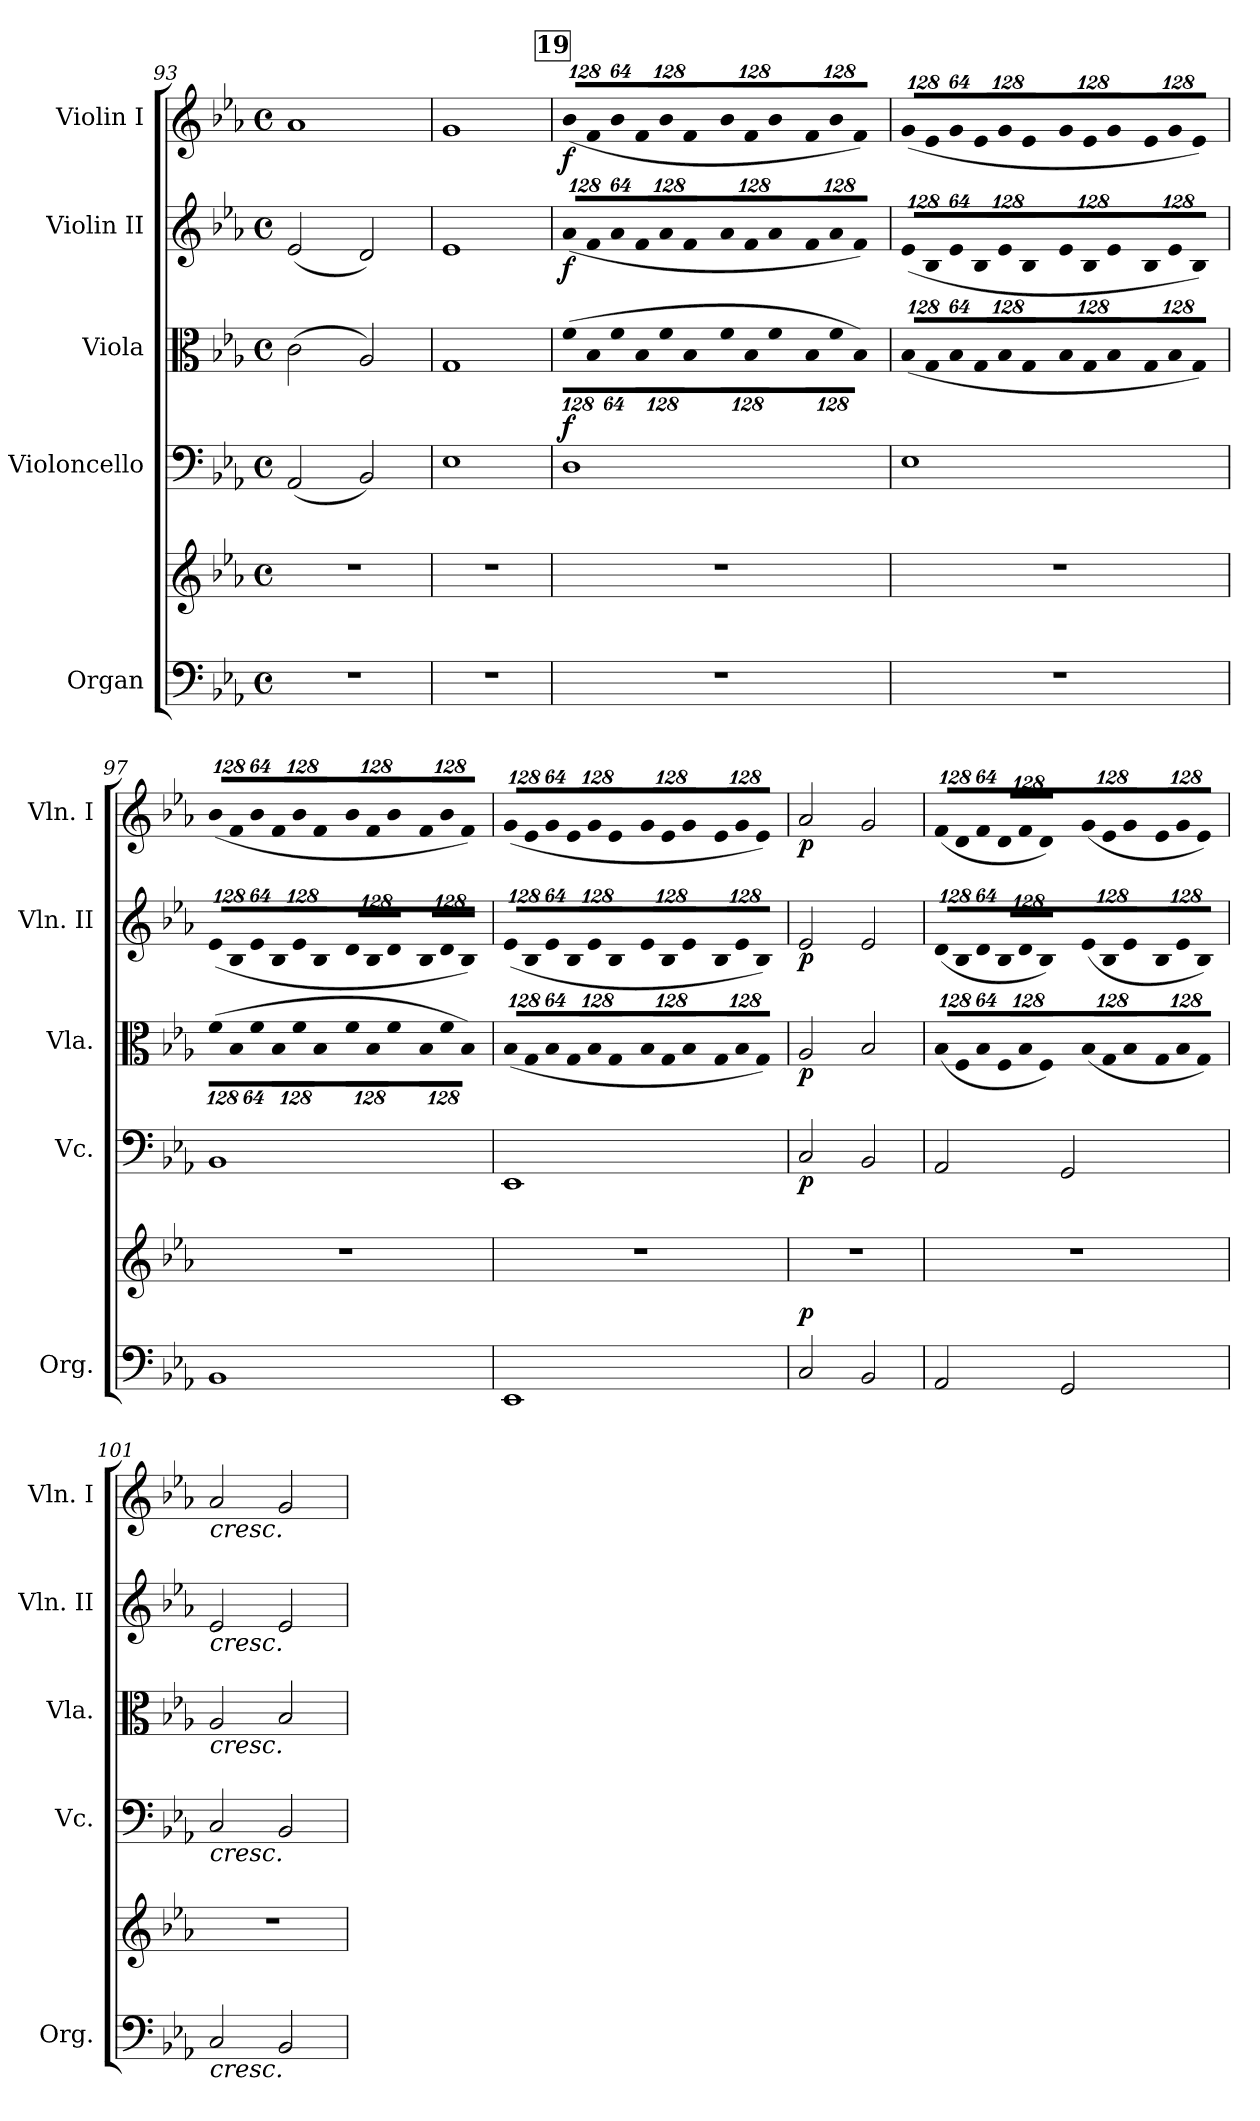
**kern	**kern	**dynam	**kern	**dynam	**kern	**dynam	**kern	**dynam	**kern	**dynam
*part5	*part5	*part5	*part4	*part4	*part3	*part3	*part2	*part2	*part1	*part1
*staff6	*staff5	*staff5/6	*staff4	*staff4	*staff3	*staff3	*staff2	*staff2	*staff1	*staff1
*I"Organ	*	*	*I"Violoncello	*	*I"Viola	*	*I"Violin II	*	*I"Violin I	*
*I'Org.	*	*	*I'Vc.	*	*I'Vla.	*	*I'Vln. II	*	*I'Vln. I	*
!!LO:LB:g=z
*clefF4	*clefG2	*	*clefF4	*	*clefC3	*	*clefG2	*	*clefG2	*
*k[b-e-a-]	*k[b-e-a-]	*	*k[b-e-a-]	*	*k[b-e-a-]	*	*k[b-e-a-]	*	*k[b-e-a-]	*
*E-:	*E-:	*	*E-:	*	*E-:	*	*E-:	*	*E-:	*
*M4/4	*M4/4	*	*M4/4	*	*M4/4	*	*M4/4	*	*M4/4	*
*met(c)	*met(c)	*	*met(c)	*	*met(c)	*	*met(c)	*	*met(c)	*
=93	=93	=93	=93	=93	=93	=93	=93	=93	=93	=93
1r	1r	.	(2AA-i/	.	(2ci\	.	(2e-i/	.	1a-i	.
.	.	.	2BB-i/)	.	2A-i/)	.	2di/)	.	.	.
=94	=94	=94	=94	=94	=94	=94	=94	=94	=94	=94
1r	1r	.	1E-i	.	1Gi	.	1e-i	.	1gi	.
!!LO:REH:place=s1:B:color=#000000:enc=box:fs=19.9975:t=19
=95	=95	=95	=95	=95	=95	=95	=95	=95	=95	=95
*	*	*	*	*	*Xbrackettup	*	*	*	*	*
!	!	!	!	!	!LO:N:vis=8	!	!	!	!	!
*	*	*	*	*	*	*	*Xbrackettup	*	*	*
!	!	!	!	!	!	!	!LO:N:vis=8	!	!	!
*	*	*	*	*	*	*	*	*	*Xbrackettup	*
!	!	!	!	!	!	!	!	!	!LO:N:vis=8	!
1r	1r	.	1Di	.	(1024%85fi\L	f	(1024%85a-i/L	f	(1024%85b-i/L	f
!	!	!	!	!	!LO:N:vis=8	!	!LO:N:vis=8	!	!LO:N:vis=8	!
.	.	.	.	.	1024%85B-i\	.	1024%85fi/	.	1024%85fi/	.
!	!	!	!	!	!LO:N:vis=8	!	!LO:N:vis=8	!	!LO:N:vis=8	!
.	.	.	.	.	512%43fi\J	.	512%43a-i/J	.	512%43b-i/J	.
!	!	!	!	!	!LO:N:vis=8	!	!LO:N:vis=8	!	!LO:N:vis=8	!
.	.	.	.	.	1024%85B-i\L	.	1024%85fi/L	.	1024%85fi/L	.
!	!	!	!	!	!LO:N:vis=8	!	!LO:N:vis=8	!	!LO:N:vis=8	!
.	.	.	.	.	1024%85fi\	.	1024%85a-i/	.	1024%85b-i/	.
!	!	!	!	!	!LO:N:vis=8	!	!LO:N:vis=8	!	!LO:N:vis=8	!
.	.	.	.	.	512%43B-i\J	.	512%43fi/J	.	512%43fi/J	.
!	!	!	!	!	!LO:N:vis=8	!	!LO:N:vis=8	!	!LO:N:vis=8	!
.	.	.	.	.	1024%85fi\L	.	1024%85a-i/L	.	1024%85b-i/L	.
!	!	!	!	!	!LO:N:vis=8	!	!LO:N:vis=8	!	!LO:N:vis=8	!
.	.	.	.	.	1024%85B-i\	.	1024%85fi/	.	1024%85fi/	.
!	!	!	!	!	!LO:N:vis=8	!	!LO:N:vis=8	!	!LO:N:vis=8	!
.	.	.	.	.	512%43fi\J	.	512%43a-i/J	.	512%43b-i/J	.
!	!	!	!	!	!LO:N:vis=8	!	!LO:N:vis=8	!	!LO:N:vis=8	!
.	.	.	.	.	1024%85B-i\L	.	1024%85fi/L	.	1024%85fi/L	.
!	!	!	!	!	!LO:N:vis=8	!	!LO:N:vis=8	!	!LO:N:vis=8	!
.	.	.	.	.	1024%85fi\	.	1024%85a-i/	.	1024%85b-i/	.
!	!	!	!	!	!LO:N:vis=8	!	!LO:N:vis=8	!	!LO:N:vis=8	!
.	.	.	.	.	512%43B-i\J)	.	512%43fi/J)	.	512%43fi/J)	.
=96	=96	=96	=96	=96	=96	=96	=96	=96	=96	=96
!	!	!	!	!	!LO:N:vis=8	!	!LO:N:vis=8	!	!LO:N:vis=8	!
1r	1r	.	1E-i	.	(1024%85B-i/L	.	(1024%85e-i/L	.	(1024%85gi/L	.
!	!	!	!	!	!LO:N:vis=8	!	!LO:N:vis=8	!	!LO:N:vis=8	!
.	.	.	.	.	1024%85Gi/	.	1024%85B-i/	.	1024%85e-i/	.
!	!	!	!	!	!LO:N:vis=8	!	!LO:N:vis=8	!	!LO:N:vis=8	!
.	.	.	.	.	512%43B-i/J	.	512%43e-i/J	.	512%43gi/J	.
!	!	!	!	!	!LO:N:vis=8	!	!LO:N:vis=8	!	!LO:N:vis=8	!
.	.	.	.	.	1024%85Gi/L	.	1024%85B-i/L	.	1024%85e-i/L	.
!	!	!	!	!	!LO:N:vis=8	!	!LO:N:vis=8	!	!LO:N:vis=8	!
.	.	.	.	.	1024%85B-i/	.	1024%85e-i/	.	1024%85gi/	.
!	!	!	!	!	!LO:N:vis=8	!	!LO:N:vis=8	!	!LO:N:vis=8	!
.	.	.	.	.	512%43Gi/J	.	512%43B-i/J	.	512%43e-i/J	.
!	!	!	!	!	!LO:N:vis=8	!	!LO:N:vis=8	!	!LO:N:vis=8	!
.	.	.	.	.	1024%85B-i/L	.	1024%85e-i/L	.	1024%85gi/L	.
!	!	!	!	!	!LO:N:vis=8	!	!LO:N:vis=8	!	!LO:N:vis=8	!
.	.	.	.	.	1024%85Gi/	.	1024%85B-i/	.	1024%85e-i/	.
!	!	!	!	!	!LO:N:vis=8	!	!LO:N:vis=8	!	!LO:N:vis=8	!
.	.	.	.	.	512%43B-i/J	.	512%43e-i/J	.	512%43gi/J	.
!	!	!	!	!	!LO:N:vis=8	!	!LO:N:vis=8	!	!LO:N:vis=8	!
.	.	.	.	.	1024%85Gi/L	.	1024%85B-i/L	.	1024%85e-i/L	.
!	!	!	!	!	!LO:N:vis=8	!	!LO:N:vis=8	!	!LO:N:vis=8	!
.	.	.	.	.	1024%85B-i/	.	1024%85e-i/	.	1024%85gi/	.
!	!	!	!	!	!LO:N:vis=8	!	!LO:N:vis=8	!	!LO:N:vis=8	!
.	.	.	.	.	512%43Gi/J)	.	512%43B-i/J)	.	512%43e-i/J)	.
!!LO:PB:g=z
=97	=97	=97	=97	=97	=97	=97	=97	=97	=97	=97
!	!	!	!	!	!LO:N:vis=8	!	!LO:N:vis=8	!	!LO:N:vis=8	!
1BB-i	1r	.	1BB-i	.	(1024%85fi\L	.	(1024%85e-i/L	.	(1024%85b-i/L	.
!	!	!	!	!	!LO:N:vis=8	!	!LO:N:vis=8	!	!LO:N:vis=8	!
.	.	.	.	.	1024%85B-i\	.	1024%85B-i/	.	1024%85fi/	.
!	!	!	!	!	!LO:N:vis=8	!	!LO:N:vis=8	!	!LO:N:vis=8	!
.	.	.	.	.	512%43fi\J	.	512%43e-i/J	.	512%43b-i/J	.
!	!	!	!	!	!LO:N:vis=8	!	!LO:N:vis=8	!	!LO:N:vis=8	!
.	.	.	.	.	1024%85B-i\L	.	1024%85B-i/L	.	1024%85fi/L	.
!	!	!	!	!	!LO:N:vis=8	!	!LO:N:vis=8	!	!LO:N:vis=8	!
.	.	.	.	.	1024%85fi\	.	1024%85e-i/	.	1024%85b-i/	.
!	!	!	!	!	!LO:N:vis=8	!	!LO:N:vis=8	!	!LO:N:vis=8	!
.	.	.	.	.	512%43B-i\J	.	512%43B-i/J	.	512%43fi/J	.
!	!	!	!	!	!LO:N:vis=8	!	!LO:N:vis=8	!	!LO:N:vis=8	!
.	.	.	.	.	1024%85fi\L	.	1024%85di/L	.	1024%85b-i/L	.
!	!	!	!	!	!LO:N:vis=8	!	!LO:N:vis=8	!	!LO:N:vis=8	!
.	.	.	.	.	1024%85B-i\	.	1024%85B-i/	.	1024%85fi/	.
!	!	!	!	!	!LO:N:vis=8	!	!LO:N:vis=8	!	!LO:N:vis=8	!
.	.	.	.	.	512%43fi\J	.	512%43di/J	.	512%43b-i/J	.
!	!	!	!	!	!LO:N:vis=8	!	!LO:N:vis=8	!	!LO:N:vis=8	!
.	.	.	.	.	1024%85B-i\L	.	1024%85B-i/L	.	1024%85fi/L	.
!	!	!	!	!	!LO:N:vis=8	!	!LO:N:vis=8	!	!LO:N:vis=8	!
.	.	.	.	.	1024%85fi\	.	1024%85di/	.	1024%85b-i/	.
!	!	!	!	!	!LO:N:vis=8	!	!LO:N:vis=8	!	!LO:N:vis=8	!
.	.	.	.	.	512%43B-i\J)	.	512%43B-i/J)	.	512%43fi/J)	.
=98	=98	=98	=98	=98	=98	=98	=98	=98	=98	=98
!	!	!	!	!	!LO:N:vis=8	!	!LO:N:vis=8	!	!LO:N:vis=8	!
1EE-i	1r	.	1EE-i	.	(1024%85B-i/L	.	(1024%85e-i/L	.	(1024%85gi/L	.
!	!	!	!	!	!LO:N:vis=8	!	!LO:N:vis=8	!	!LO:N:vis=8	!
.	.	.	.	.	1024%85Gi/	.	1024%85B-i/	.	1024%85e-i/	.
!	!	!	!	!	!LO:N:vis=8	!	!LO:N:vis=8	!	!LO:N:vis=8	!
.	.	.	.	.	512%43B-i/J	.	512%43e-i/J	.	512%43gi/J	.
!	!	!	!	!	!LO:N:vis=8	!	!LO:N:vis=8	!	!LO:N:vis=8	!
.	.	.	.	.	1024%85Gi/L	.	1024%85B-i/L	.	1024%85e-i/L	.
!	!	!	!	!	!LO:N:vis=8	!	!LO:N:vis=8	!	!LO:N:vis=8	!
.	.	.	.	.	1024%85B-i/	.	1024%85e-i/	.	1024%85gi/	.
!	!	!	!	!	!LO:N:vis=8	!	!LO:N:vis=8	!	!LO:N:vis=8	!
.	.	.	.	.	512%43Gi/J	.	512%43B-i/J	.	512%43e-i/J	.
!	!	!	!	!	!LO:N:vis=8	!	!LO:N:vis=8	!	!LO:N:vis=8	!
.	.	.	.	.	1024%85B-i/L	.	1024%85e-i/L	.	1024%85gi/L	.
!	!	!	!	!	!LO:N:vis=8	!	!LO:N:vis=8	!	!LO:N:vis=8	!
.	.	.	.	.	1024%85Gi/	.	1024%85B-i/	.	1024%85e-i/	.
!	!	!	!	!	!LO:N:vis=8	!	!LO:N:vis=8	!	!LO:N:vis=8	!
.	.	.	.	.	512%43B-i/J	.	512%43e-i/J	.	512%43gi/J	.
!	!	!	!	!	!LO:N:vis=8	!	!LO:N:vis=8	!	!LO:N:vis=8	!
.	.	.	.	.	1024%85Gi/L	.	1024%85B-i/L	.	1024%85e-i/L	.
!	!	!	!	!	!LO:N:vis=8	!	!LO:N:vis=8	!	!LO:N:vis=8	!
.	.	.	.	.	1024%85B-i/	.	1024%85e-i/	.	1024%85gi/	.
!	!	!	!	!	!LO:N:vis=8	!	!LO:N:vis=8	!	!LO:N:vis=8	!
.	.	.	.	.	512%43Gi/J)	.	512%43B-i/J)	.	512%43e-i/J)	.
=99	=99	=99	=99	=99	=99	=99	=99	=99	=99	=99
2Ci/	1r	p	2Ci/	p	2A-i/	p	2e-i/	p	2a-i/	p
2BB-i/	.	.	2BB-i/	.	2B-i/	.	2e-i/	.	2gi/	.
=100	=100	=100	=100	=100	=100	=100	=100	=100	=100	=100
!	!	!	!	!	!LO:N:vis=8	!	!LO:N:vis=8	!	!LO:N:vis=8	!
2AA-i/	1r	.	2AA-i/	.	(1024%85B-i/L	.	(1024%85di/L	.	(1024%85fi/L	.
!	!	!	!	!	!LO:N:vis=8	!	!LO:N:vis=8	!	!LO:N:vis=8	!
.	.	.	.	.	1024%85Fi/	.	1024%85B-i/	.	1024%85di/	.
!	!	!	!	!	!LO:N:vis=8	!	!LO:N:vis=8	!	!LO:N:vis=8	!
.	.	.	.	.	512%43B-i/J	.	512%43di/J	.	512%43fi/J	.
!	!	!	!	!	!LO:N:vis=8	!	!LO:N:vis=8	!	!LO:N:vis=8	!
.	.	.	.	.	1024%85Fi/L	.	1024%85B-i/L	.	1024%85di/L	.
!	!	!	!	!	!LO:N:vis=8	!	!LO:N:vis=8	!	!LO:N:vis=8	!
.	.	.	.	.	1024%85B-i/	.	1024%85di/	.	1024%85fi/	.
!	!	!	!	!	!LO:N:vis=8	!	!LO:N:vis=8	!	!LO:N:vis=8	!
.	.	.	.	.	512%43Fi/J)	.	512%43B-i/J)	.	512%43di/J)	.
!	!	!	!	!	!LO:N:vis=8	!	!LO:N:vis=8	!	!LO:N:vis=8	!
2GGi/	.	.	2GGi/	.	(1024%85B-i/L	.	(1024%85e-i/L	.	(1024%85gi/L	.
!	!	!	!	!	!LO:N:vis=8	!	!LO:N:vis=8	!	!LO:N:vis=8	!
.	.	.	.	.	1024%85Gi/	.	1024%85B-i/	.	1024%85e-i/	.
!	!	!	!	!	!LO:N:vis=8	!	!LO:N:vis=8	!	!LO:N:vis=8	!
.	.	.	.	.	512%43B-i/J	.	512%43e-i/J	.	512%43gi/J	.
!	!	!	!	!	!LO:N:vis=8	!	!LO:N:vis=8	!	!LO:N:vis=8	!
.	.	.	.	.	1024%85Gi/L	.	1024%85B-i/L	.	1024%85e-i/L	.
!	!	!	!	!	!LO:N:vis=8	!	!LO:N:vis=8	!	!LO:N:vis=8	!
.	.	.	.	.	1024%85B-i/	.	1024%85e-i/	.	1024%85gi/	.
!	!	!	!	!	!LO:N:vis=8	!	!LO:N:vis=8	!	!LO:N:vis=8	!
.	.	.	.	.	512%43Gi/J)	.	512%43B-i/J)	.	512%43e-i/J)	.
!!LO:LB:g=z
=101	=101	=101	=101	=101	=101	=101	=101	=101	=101	=101
!	!	!	!	!	!	!	!	!	!LO:TX:b:i:t=cresc.	!
!	!	!	!	!	!	!	!LO:TX:b:i:t=cresc.	!	!	!
!	!	!	!	!	!LO:TX:b:i:t=cresc.	!	!	!	!	!
!	!	!	!LO:TX:b:i:t=cresc.	!	!	!	!	!	!	!
!LO:TX:b:i:t=cresc.	!	!	!	!	!	!	!	!	!	!
2Ci/	1r	.	2Ci/	.	2A-i/	.	2e-i/	.	2a-i/	.
2BB-i/	.	.	2BB-i/	.	2B-i/	.	2e-i/	.	2gi/	.
=	=	=	=	=	=	=	=	=	=	=
*-	*-	*-	*-	*-	*-	*-	*-	*-	*-	*-
